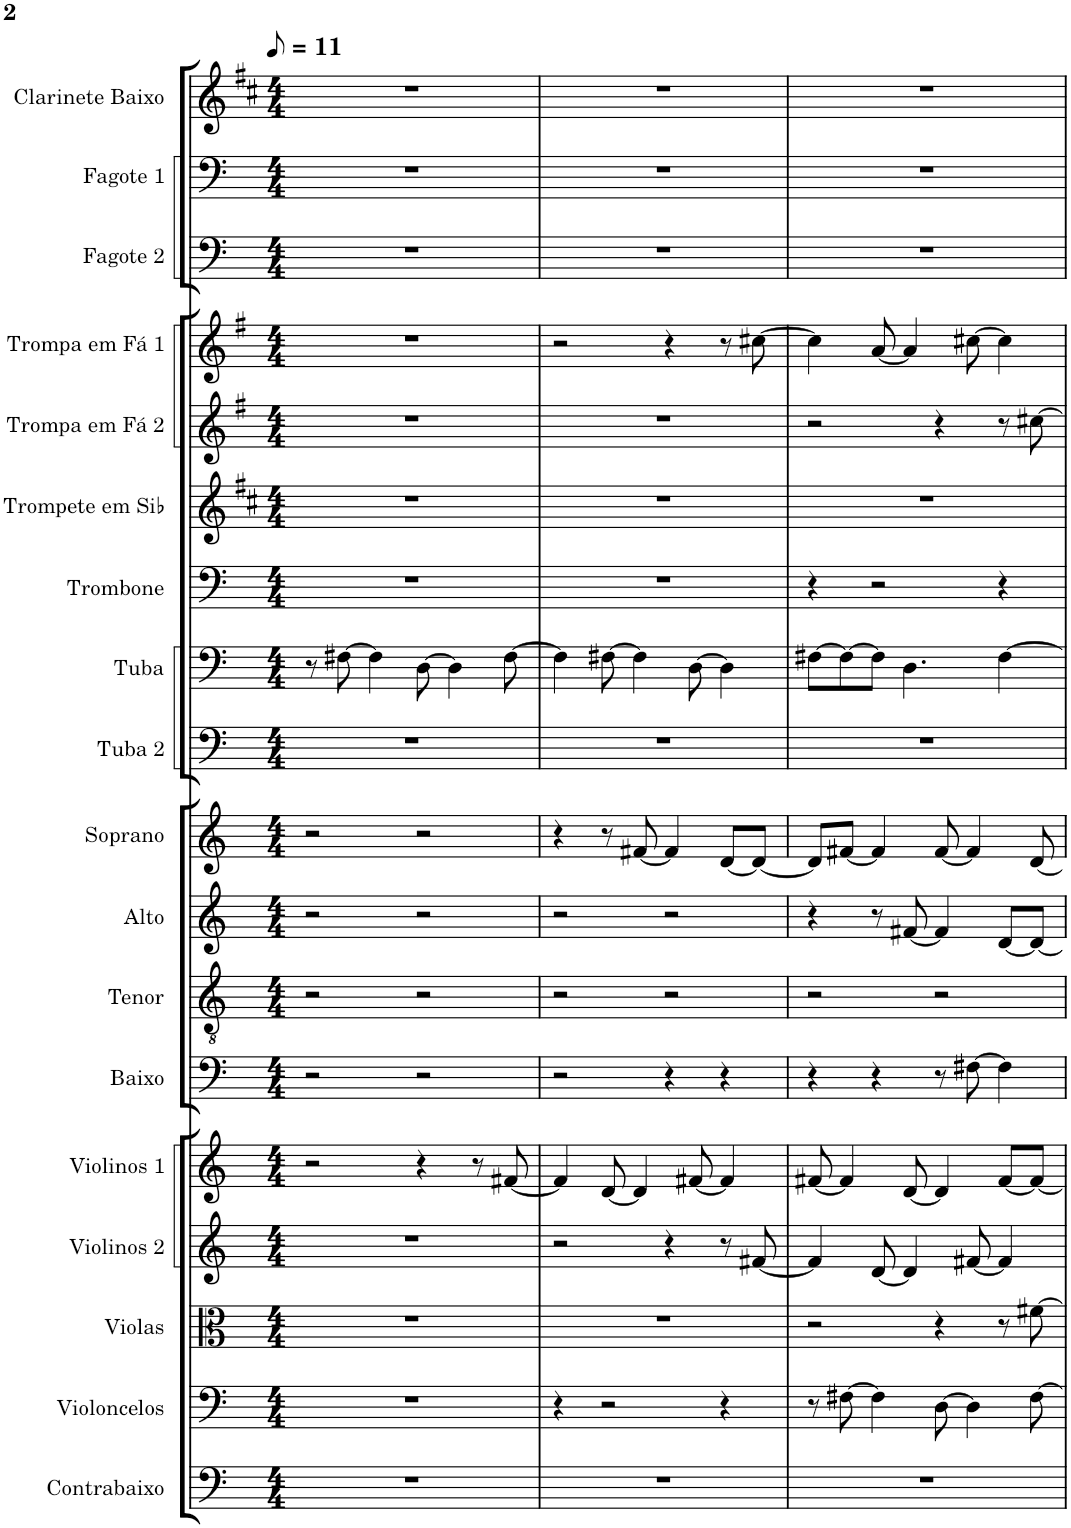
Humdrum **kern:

**kern	**kern	**kern	**kern	**kern	**kern	**kern	**kern	**kern	**kern	**kern	**kern	**kern	**kern	**kern	**kern	**kern	**kern
*part18	*part17	*part16	*part15	*part14	*part13	*part12	*part11	*part10	*part9	*part8	*part7	*part6	*part5	*part4	*part3	*part2	*part1
*staff18	*staff17	*staff16	*staff15	*staff14	*staff13	*staff12	*staff11	*staff10	*staff9	*staff8	*staff7	*staff6	*staff5	*staff4	*staff3	*staff2	*staff1
*I"Contrabaixo	*I"Violoncelos	*I"Violas	*I"Violinos 2	*I"Violinos 1	*I"Baixo	*I"Tenor	*I"Alto	*I"Soprano	*I"Tuba 2	*I"Tuba	*I"Trombone	*I"Trompete em Sib	*I"Trompa em Fá 2	*I"Trompa em Fá 1	*I"Fagote 2	*I"Fagote 1	*I"Clarinete Baixo
*I'Cb.	*I'Vcs.	*I'Vla.	*I'Vno. 2	*I'Vno. 1	*I'B.	*I'T.	*I'A	*I'S.	*I'Tba. 2	*I'Tba.	*I'Tbn.	*I'Tp. em Sib	*	*	*I'Fg. 2	*I'Fg. 1	*I'Cl. B.
*clefF4	*clefF4	*clefC3	*clefG2	*clefG2	*clefF4	*clefGv2	*clefG2	*clefG2	*clefF4	*clefF4	*clefF4	*clefG2	*clefG2	*clefG2	*clefF4	*clefF4	*clefG2
*Trd7c12	*	*	*	*	*	*	*	*	*	*	*	*Trd1c2	*Trd4c7	*Trd4c7	*	*	*Trd8c14
*k[]	*k[]	*k[]	*k[]	*k[]	*k[]	*k[]	*k[]	*k[]	*k[]	*k[]	*k[]	*k[f#c#]	*k[f#]	*k[f#]	*k[]	*k[]	*k[f#c#]
*M4/4	*M4/4	*M4/4	*M4/4	*M4/4	*M4/4	*M4/4	*M4/4	*M4/4	*M4/4	*M4/4	*M4/4	*M4/4	*M4/4	*M4/4	*M4/4	*M4/4	*M4/4
*MM6	*MM6	*MM6	*MM6	*MM6	*MM6	*MM6	*MM6	*MM6	*MM6	*MM6	*MM6	*MM6	*MM6	*MM6	*MM6	*MM6	*MM6
=1	=1	=1	=1	=1	=1	=1	=1	=1	=1	=1	=1	=1	=1	=1	=1	=1	=1
1r	1r	1r	1r	2r	2r	2r	2r	2r	1r	8r	1r	1r	1r	1r	1r	1r	1r
.	.	.	.	.	.	.	.	.	.	[8F#X\	.	.	.	.	.	.	.
.	.	.	.	.	.	.	.	.	.	4F#\]	.	.	.	.	.	.	.
.	.	.	.	4r	2r	2r	2r	2r	.	[8D\	.	.	.	.	.	.	.
.	.	.	.	.	.	.	.	.	.	4D\]	.	.	.	.	.	.	.
.	.	.	.	8r	.	.	.	.	.	.	.	.	.	.	.	.	.
.	.	.	.	[8f#X/	.	.	.	.	.	[8F#\	.	.	.	.	.	.	.
=2	=2	=2	=2	=2	=2	=2	=2	=2	=2	=2	=2	=2	=2	=2	=2	=2	=2
1r	4r	1r	2r	4f#/]	2r	2r	2r	4r	1r	4F#\]	1r	1r	1r	2r	1r	1r	1r
.	2r	.	.	[8d/	.	.	.	8r	.	[8F#X\	.	.	.	.	.	.	.
.	.	.	.	4d/]	.	.	.	[8f#X/	.	4F#\]	.	.	.	.	.	.	.
.	.	.	4r	.	4r	2r	2r	4f#/]	.	.	.	.	.	4r	.	.	.
.	.	.	.	[8f#X/	.	.	.	.	.	[8D\	.	.	.	.	.	.	.
.	4r	.	8r	4f#/]	4r	.	.	[8d/L	.	4D\]	.	.	.	8r	.	.	.
.	.	.	[8f#X/	.	.	.	.	8d/J_	.	.	.	.	.	[8cc#X\	.	.	.
=3	=3	=3	=3	=3	=3	=3	=3	=3	=3	=3	=3	=3	=3	=3	=3	=3	=3
1r	8r	2r	4f#/]	[8f#X/	4r	2r	4r	8d/L]	1r	[8F#X\L	4r	1r	2r	4cc#\]	1r	1r	1r
.	[8F#X\	.	.	4f#/]	.	.	.	[8f#X/J	.	8F#\_	.	.	.	.	.	.	.
.	4F#\]	.	[8d/	.	4r	.	8r	4f#/]	.	8F#\J]	2r	.	.	[8a/	.	.	.
.	.	.	4d/]	[8d/	.	.	[8f#X/	.	.	4.D\	.	.	.	4a/]	.	.	.
.	[8D\	4r	.	4d/]	8r	2r	4f#/]	[8f#/	.	.	.	.	4r	.	.	.	.
.	4D\]	.	[8f#X/	.	[8F#X\	.	.	4f#/]	.	.	.	.	.	[8cc#X\	.	.	.
.	.	8r	4f#/]	[8f#/L	4F#\]	.	[8d/L	.	.	[4F#\	4r	.	8r	4cc#\]	.	.	.
.	[8F#\	[8f#X\	.	8f#/J_	.	.	8d/J_	[8d/	.	.	.	.	[8cc#X\	.	.	.	.
=	=	=	=	=	=	=	=	=	=	=	=	=	=	=	=	=	=
*-	*-	*-	*-	*-	*-	*-	*-	*-	*-	*-	*-	*-	*-	*-	*-	*-	*-
